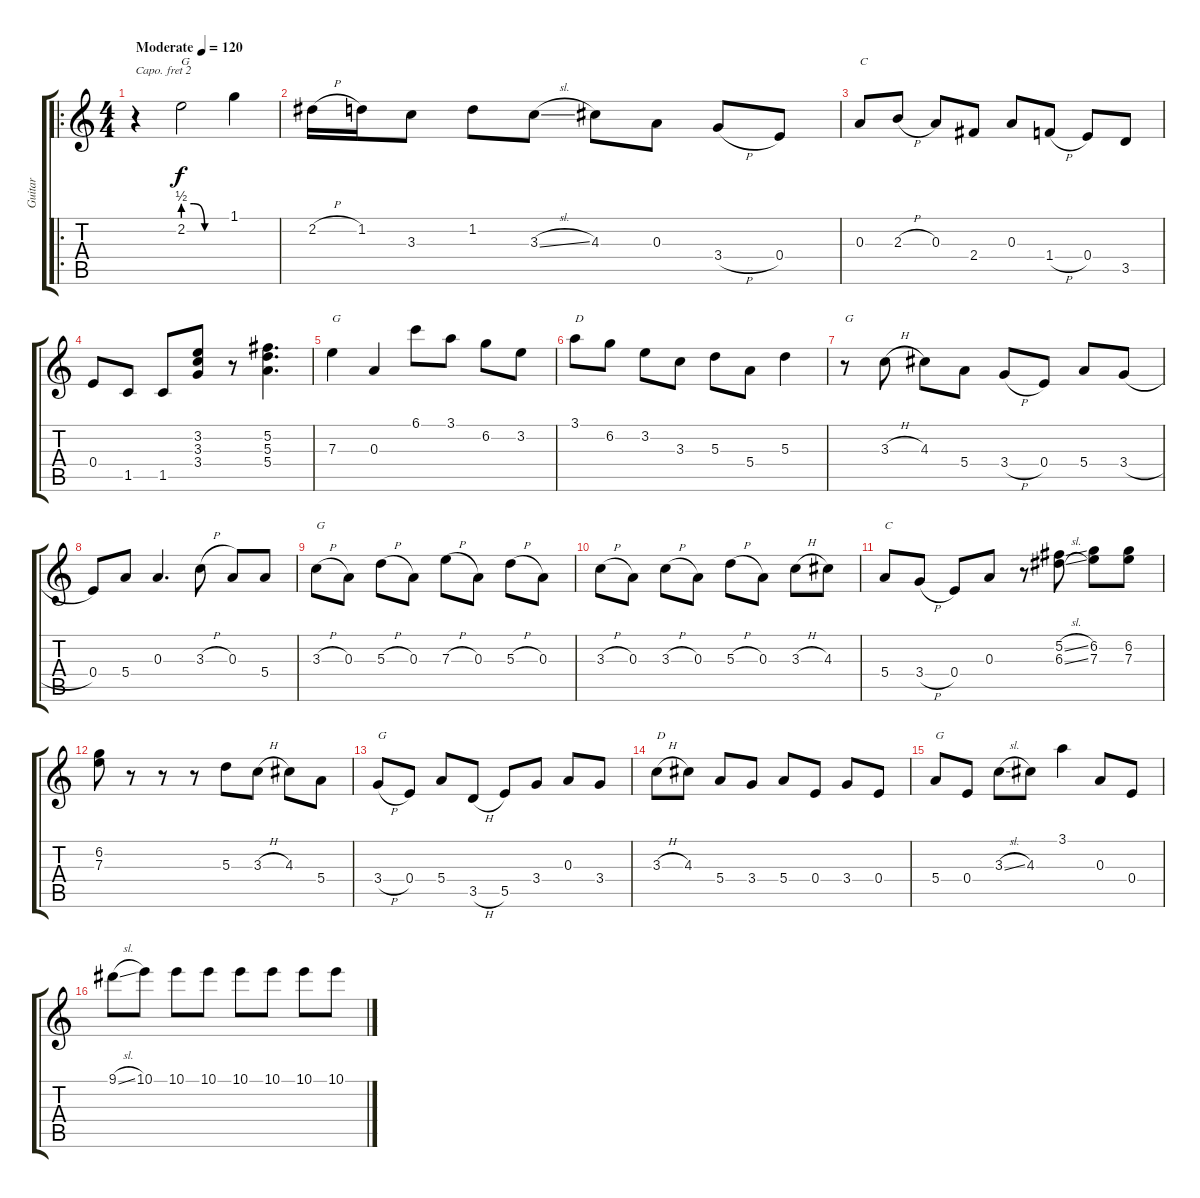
\track ("Guitar" "Guitar") {instrument acousticguitarsteel}
\staff {score tabs}
\capo 2
\tuning (E4 B3 G3 D3 A2 E2) {hide}
\ro
\ts (4 4)
\tempo (120 "Moderate")
\clef g2
\ks c
r.4{dy f instrument acousticguitarsteel} 2.2{be (custom 0 2 15 2 30 0 60 0)}.2{txt "G"} 1.1.4 |
2.2{h}.16 1.2.16 3.3.8 1.2.8 3.3{sl}.8 4.3.8 0.3.8 3.4{h}.8 0.4.8 |
0.3.8{txt "C"} 2.3{h}.8 0.3.8 2.4.8 0.3.8 1.4{h}.8 0.4.8 3.5.8 |
0.4.8 1.5.8 1.5.8 (3.2 3.3 3.4).8 r.8 (5.2 5.3 5.4).4{d} |
7.3.4{txt "G"} 0.3.4 6.1.8 3.1.8 6.2.8 3.2.8 |
3.1.8{txt "D"} 6.2.8 3.2.8 3.3.8 5.3.8 5.4.8 5.3.4 |
r.8{txt "G"} 3.3{h}.8 4.3.8 5.4.8 3.4{h}.8 0.4.8 5.4.8 3.4{h}.8 |
0.4.8 5.4.8 0.3.4{d} 3.3{h}.8 0.3.8 5.4.8 |
3.3{h}.8{txt "G"} 0.3.8 5.3{h}.8 0.3.8 7.3{h}.8 0.3.8 5.3{h}.8 0.3.8 |
3.3{h}.8 0.3.8 3.3{h}.8 0.3.8 5.3{h}.8 0.3.8 3.3{h}.8 4.3.8 |
5.4.8{txt "C"} 3.4{h}.8 0.4.8 0.3.8 r.8 (5.2{sl} 6.3{sl}).8 (6.2 7.3).8 (6.2 7.3).8 |
(6.2 7.3).8 r.8 r.8 r.8 5.3.8 3.3{h}.8 4.3.8 5.4.8 |
3.4{h}.8{txt "G"} 0.4.8 5.4.8 3.5{h}.8 5.5.8 3.4.8 0.3.8 3.4.8 |
3.3{h}.8{txt "D"} 4.3.8 5.4.8 3.4.8 5.4.8 0.4.8 3.4.8 0.4.8 |
5.4.8{txt "G"} 0.4.8 3.3{sl}.8 4.3.8 3.1.4 0.3.8 0.4.8 |
9.1{sl}.8 10.1.8 10.1.8 10.1.8 10.1.8 10.1.8 10.1.8 10.1.8
